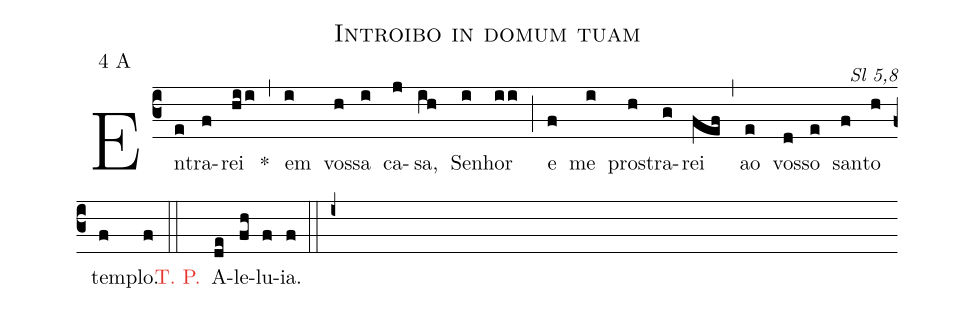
name: Introibo in domum tuam;
mode: 4;
mode-differentia: A;
commentary: Sl 5,8;
%%
(c3)

En(e)tra(f)rei(hii) *(,) em(i) vos(h)sa(i) ca(j)sa,(ih) Se(i)nhor(ii) (;) e(f) me(i) pros(h)tra(g)rei(fef) (,) ao(e) vos(d)so(e) san(f)to(h) tem(f)plo.(f)

(::)

<c>T. P.</c>() A(de)le(fh)lu(f)ia.(f)

(::)

(i+)
